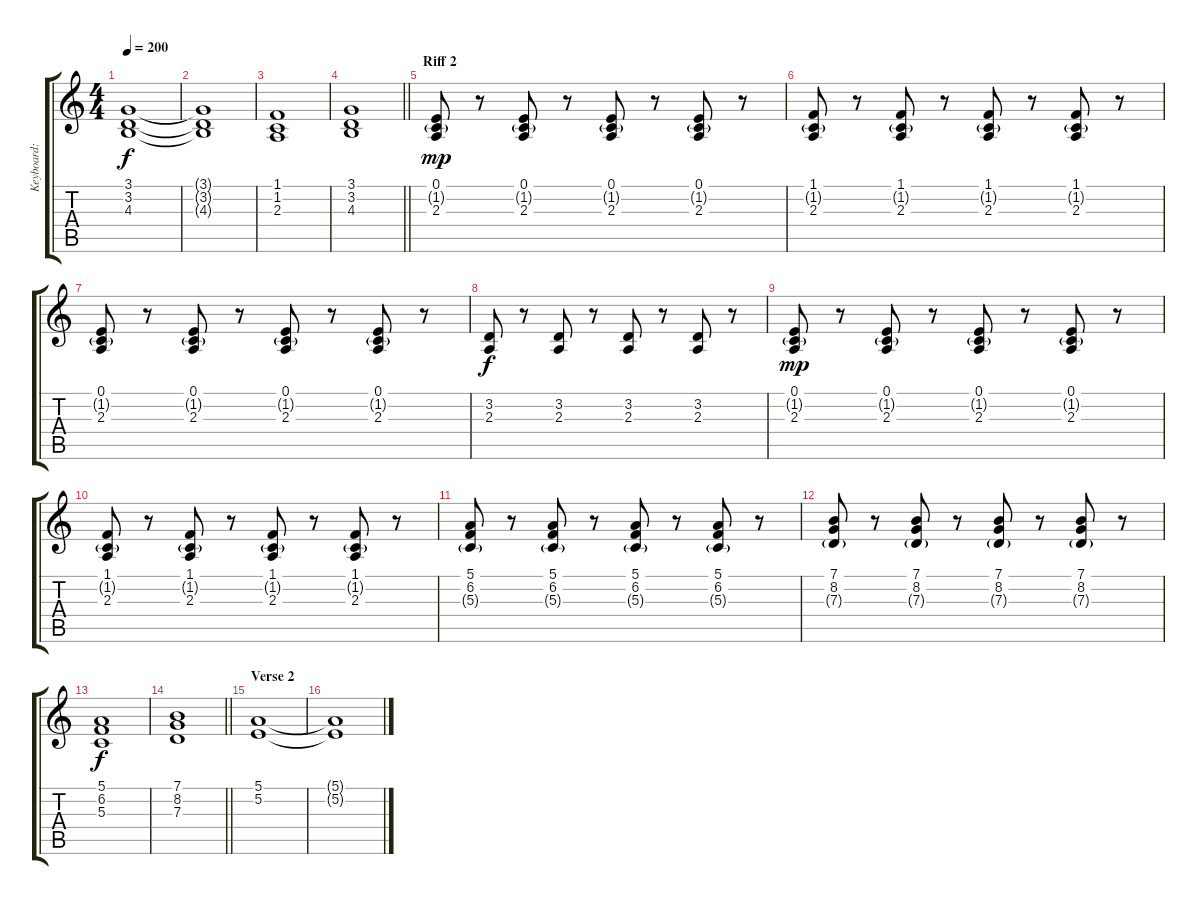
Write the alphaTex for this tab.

\track ("Keyboard: Juha Mäenpää" "Keyboard: ") {instrument stringensemble1}
\staff {score tabs}
\tuning (E4 B3 G3 D3 A2 E2) {hide}
\ts (4 4)
\tempo 200
\clef g2
\ks aminor
(3.1 3.2 4.3).1{dy f} |
(3.1{t} 3.2{t} 4.3{t}).1 |
(1.1 1.2 2.3).1 |
\barLineRight lightlight
(3.1 3.2 4.3).1 |
\section ("" "Riff 2")
(0.1 1.2{g} 2.3).8{dy mp volume 16} r.8 (0.1 1.2{g} 2.3).8 r.8 (0.1 1.2{g} 2.3).8 r.8 (0.1 1.2{g} 2.3).8 r.8 |
(1.1 1.2{g} 2.3).8 r.8 (1.1 1.2{g} 2.3).8 r.8 (1.1 1.2{g} 2.3).8 r.8 (1.1 1.2{g} 2.3).8 r.8 |
(0.1 1.2{g} 2.3).8 r.8 (0.1 1.2{g} 2.3).8 r.8 (0.1 1.2{g} 2.3).8 r.8 (0.1 1.2{g} 2.3).8 r.8 |
(3.2 2.3).8{dy f} r.8 (3.2 2.3).8 r.8 (3.2 2.3).8 r.8 (3.2 2.3).8 r.8 |
(0.1 1.2{g} 2.3).8{dy mp} r.8 (0.1 1.2{g} 2.3).8 r.8 (0.1 1.2{g} 2.3).8 r.8 (0.1 1.2{g} 2.3).8 r.8 |
(1.1 1.2{g} 2.3).8 r.8 (1.1 1.2{g} 2.3).8 r.8 (1.1 1.2{g} 2.3).8 r.8 (1.1 1.2{g} 2.3).8 r.8 |
(5.1 6.2 5.3{g}).8 r.8 (5.1 6.2 5.3{g}).8 r.8 (5.1 6.2 5.3{g}).8 r.8 (5.1 6.2 5.3{g}).8 r.8 |
(7.1 8.2 7.3{g}).8 r.8 (7.1 8.2 7.3{g}).8 r.8 (7.1 8.2 7.3{g}).8 r.8 (7.1 8.2 7.3{g}).8 r.8 |
(5.1 6.2 5.3).1{dy f} |
\barLineRight lightlight
(7.1 8.2 7.3).1 |
\section ("" "Verse 2")
(5.1 5.2).1{volume 10} |
(5.1{t} 5.2{t}).1
